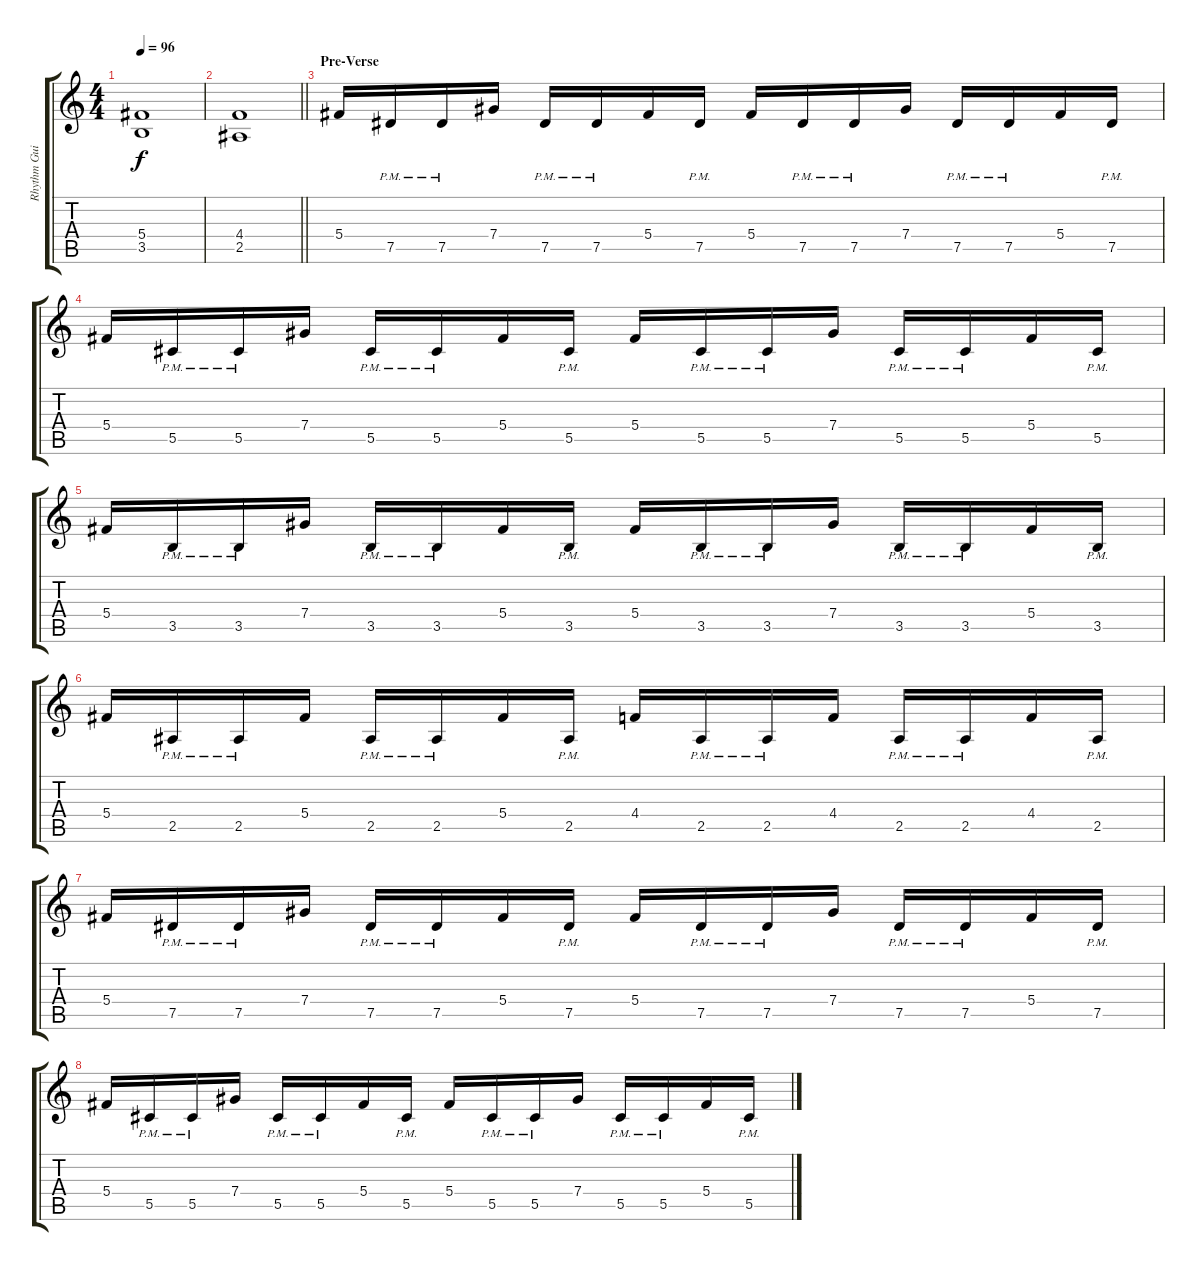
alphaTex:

\track ("Rhythm Guitar" "Rhythm Gui") {instrument distortionguitar}
\staff {score tabs}
\tuning (Eb4 Bb3 Gb3 Db3 Ab2 Eb2) {hide}
\ts (4 4)
\tempo 96
\clef g2
\ks c
(5.4 3.5).1{dy f} |
\barLineRight lightlight
(4.4 2.5).1 |
\section ("" "Pre-Verse")
5.4.16 7.5{pm}.16 7.5{pm}.16 7.4.16 7.5{pm}.16 7.5{pm}.16 5.4.16 7.5{pm}.16 5.4.16 7.5{pm}.16 7.5{pm}.16 7.4.16 7.5{pm}.16 7.5{pm}.16 5.4.16 7.5{pm}.16 |
5.4.16 5.5{pm}.16 5.5{pm}.16 7.4.16 5.5{pm}.16 5.5{pm}.16 5.4.16 5.5{pm}.16 5.4.16 5.5{pm}.16 5.5{pm}.16 7.4.16 5.5{pm}.16 5.5{pm}.16 5.4.16 5.5{pm}.16 |
5.4.16 3.5{pm}.16 3.5{pm}.16 7.4.16 3.5{pm}.16 3.5{pm}.16 5.4.16 3.5{pm}.16 5.4.16 3.5{pm}.16 3.5{pm}.16 7.4.16 3.5{pm}.16 3.5{pm}.16 5.4.16 3.5{pm}.16 |
5.4.16 2.5{pm}.16 2.5{pm}.16 5.4.16 2.5{pm}.16 2.5{pm}.16 5.4.16 2.5{pm}.16 4.4.16 2.5{pm}.16 2.5{pm}.16 4.4.16 2.5{pm}.16 2.5{pm}.16 4.4.16 2.5{pm}.16 |
5.4.16 7.5{pm}.16 7.5{pm}.16 7.4.16 7.5{pm}.16 7.5{pm}.16 5.4.16 7.5{pm}.16 5.4.16 7.5{pm}.16 7.5{pm}.16 7.4.16 7.5{pm}.16 7.5{pm}.16 5.4.16 7.5{pm}.16 |
5.4.16 5.5{pm}.16 5.5{pm}.16 7.4.16 5.5{pm}.16 5.5{pm}.16 5.4.16 5.5{pm}.16 5.4.16 5.5{pm}.16 5.5{pm}.16 7.4.16 5.5{pm}.16 5.5{pm}.16 5.4.16 5.5{pm}.16
